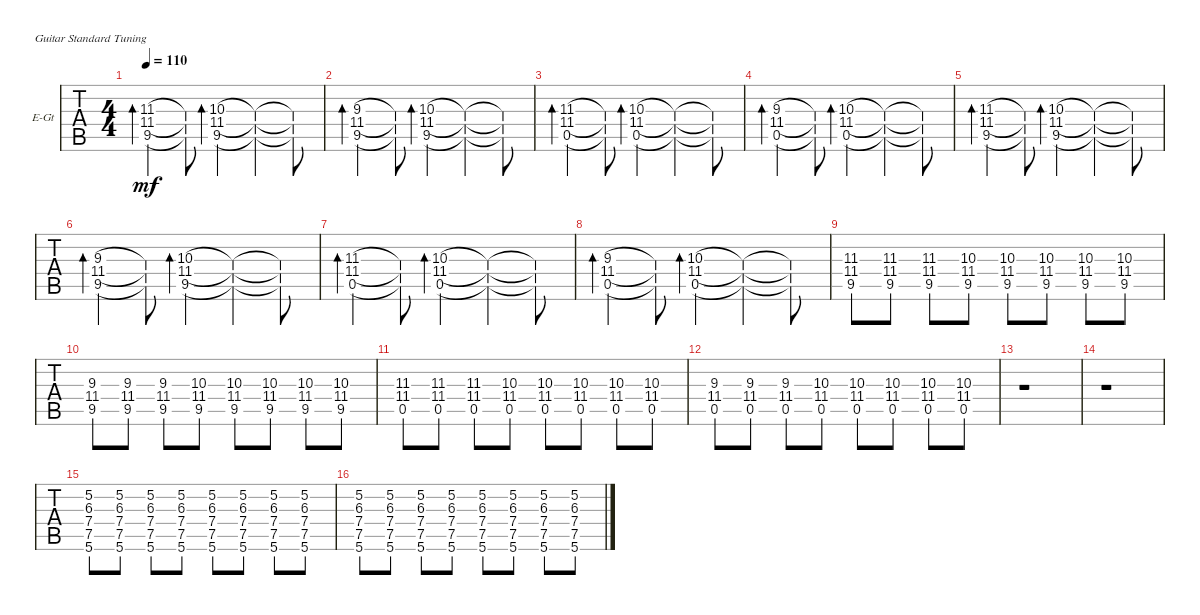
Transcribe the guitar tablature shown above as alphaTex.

\defaultSystemsLayout 4
\bracketExtendMode groupsimilarinstruments
\firstSystemTrackNameOrientation horizontal
\otherSystemsTrackNameOrientation horizontal
\track ("Albert" "E-Gt") {instrument overdrivenguitar}
\staff {tabs}
\tuning (E4 B3 G3 D3 A2 E2)
\ts (4 4)
\tempo 110
\clef g2
\scale
0.487395
\ks c
(9.5 11.4 11.3).4{bd 73 dy mf instrument overdrivenguitar} (9.5{t} 11.4{t} 11.3{t}).8 (9.5 11.4 10.3).4{bd 82} (10.3{t} 11.4{t} 9.5{t}).4 (10.3{t} 11.4{t} 9.5{t}).8 |
\scale
0.256303 (9.5 11.4 9.3).4{bd 81} (9.5{t} 11.4{t} 9.3{t}).8 (9.5 11.4 10.3).4{bd 81} (10.3{t} 11.4{t} 9.5{t}).4 (10.3{t} 11.4{t} 9.5{t}).8 |
\scale
0.256303 (0.5 11.4 11.3).4{bd 81} (0.5{t} 11.4{t} 11.3{t}).8 (0.5 11.4 10.3).4{bd 81} (10.3{t} 11.4{t} 0.5{t}).4 (10.3{t} 11.4{t} 0.5{t}).8 |
(0.5 11.4 9.3).4{bd 81} (0.5{t} 11.4{t} 9.3{t}).8 (0.5 11.4 10.3).4{bd 81} (10.3{t} 11.4{t} 0.5{t}).4 (10.3{t} 11.4{t} 0.5{t}).8 |
(9.5 11.4 11.3).4{bd 73} (9.5{t} 11.4{t} 11.3{t}).8 (9.5 11.4 10.3).4{bd 82} (10.3{t} 11.4{t} 9.5{t}).4 (10.3{t} 11.4{t} 9.5{t}).8 |
(9.5 11.4 9.3).4{bd 81} (9.5{t} 11.4{t} 9.3{t}).8 (9.5 11.4 10.3).4{bd 81} (10.3{t} 11.4{t} 9.5{t}).4 (10.3{t} 11.4{t} 9.5{t}).8 |
(0.5 11.4 11.3).4{bd 81} (0.5{t} 11.4{t} 11.3{t}).8 (0.5 11.4 10.3).4{bd 81} (10.3{t} 11.4{t} 0.5{t}).4 (10.3{t} 11.4{t} 0.5{t}).8 |
(0.5 11.4 9.3).4{bd 81} (0.5{t} 11.4{t} 9.3{t}).8 (0.5 11.4 10.3).4{bd 81} (10.3{t} 11.4{t} 0.5{t}).4 (10.3{t} 11.4{t} 0.5{t}).8 |
(9.5 11.4 11.3).8 (9.5 11.4 11.3).8 (9.5 11.4 11.3).8 (10.3 11.4 9.5).8 (10.3 11.4 9.5).8 (10.3 11.4 9.5).8 (10.3 11.4 9.5).8 (10.3 11.4 9.5).8 |
(9.5 11.4 9.3).8 (9.5 11.4 9.3).8 (9.5 11.4 9.3).8 (10.3 11.4 9.5).8 (10.3 11.4 9.5).8 (10.3 11.4 9.5).8 (10.3 11.4 9.5).8 (10.3 11.4 9.5).8 |
(0.5 11.4 11.3).8 (0.5 11.4 11.3).8 (0.5 11.4 11.3).8 (10.3 11.4 0.5).8 (10.3 11.4 0.5).8 (10.3 11.4 0.5).8 (10.3 11.4 0.5).8 (10.3 11.4 0.5).8 |
(0.5 11.4 9.3).8 (0.5 11.4 9.3).8 (0.5 11.4 9.3).8 (10.3 11.4 0.5).8 (10.3 11.4 0.5).8 (10.3 11.4 0.5).8 (10.3 11.4 0.5).8 (10.3 11.4 0.5).8 |
r.1 |
r.1 |
(5.6 7.5 7.4 6.3 5.2).8 (5.2 6.3 7.4 7.5 5.6).8 (5.2 6.3 7.4 7.5 5.6).8 (5.2 6.3 7.4 7.5 5.6).8 (5.2 6.3 7.4 7.5 5.6).8 (5.2 6.3 7.4 7.5 5.6).8 (5.2 6.3 7.4 7.5 5.6).8 (5.2 6.3 7.4 7.5 5.6).8 |
(5.6 7.5 7.4 6.3 5.2).8 (5.2 6.3 7.4 7.5 5.6).8 (5.2 6.3 7.4 7.5 5.6).8 (5.2 6.3 7.4 7.5 5.6).8 (5.2 6.3 7.4 7.5 5.6).8 (5.2 6.3 7.4 7.5 5.6).8 (5.2 6.3 7.4 7.5 5.6).8 (5.2 6.3 7.4 7.5 5.6).8
